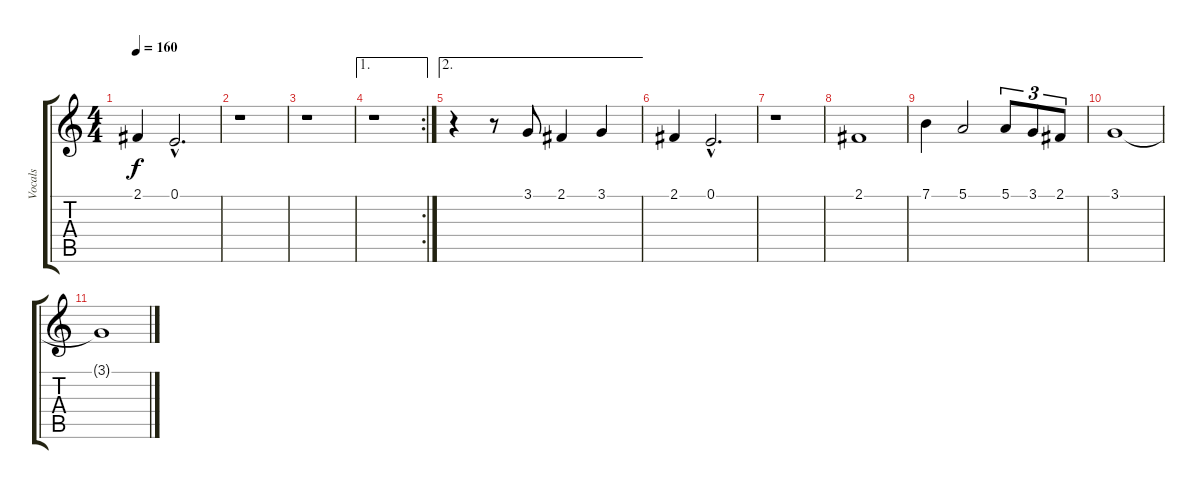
\track ("Vocals" "Vocals") {instrument oboe}
\staff {score tabs}
\tuning (E4 B3 G3 D3 A2 E2) {hide}
\ts (4 4)
\tempo 160
\clef g2
\ks c
2.1.4{dy f} 0.1{hac}.2{d} |
r.1 |
r.1 |
\ae 1
\rc 2
r.1 |
\ae 2
r.4 r.8 3.1.8 2.1.4 3.1.4 |
2.1.4 0.1{hac}.2{d} |
r.1 |
2.1.1 |
7.1.4 5.1.2 5.1.8{tu (3 2)} 3.1.8{tu (3 2)} 2.1.8{tu (3 2)} |
3.1.1 |
3.1{t}.1
